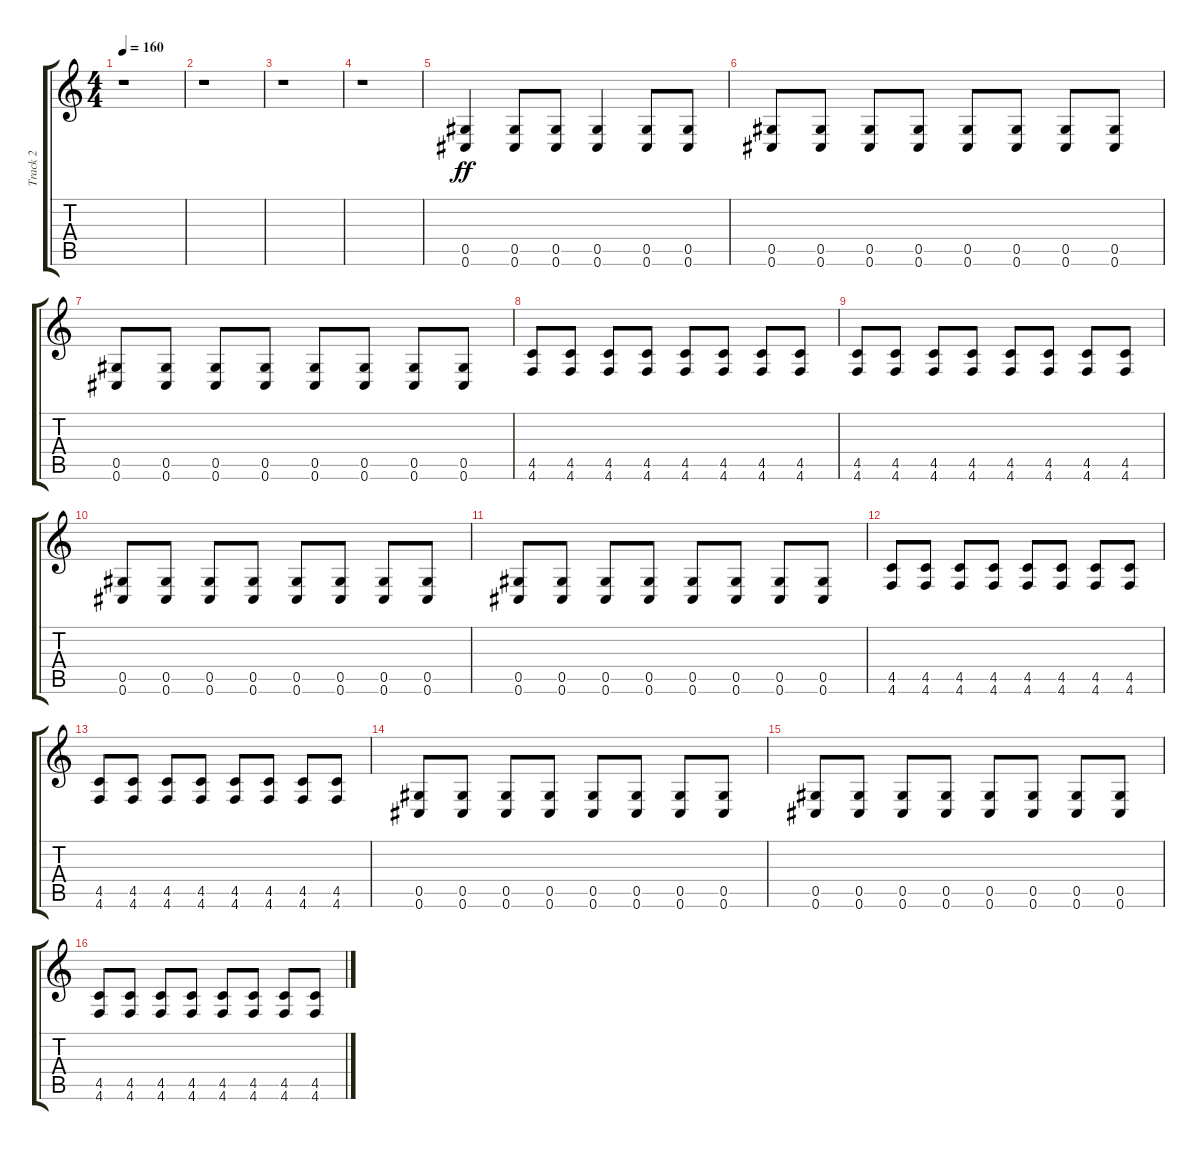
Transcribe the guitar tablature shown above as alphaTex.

\track ("Track 2" "Track 2") {instrument distortionguitar}
\staff {score tabs}
\tuning (Eb4 Bb3 Gb3 Db3 Ab2 Db2) {hide}
\ts (4 4)
\tempo 160
\clef g2
\ks c
r.1{dy ff} |
r.1 |
r.1 |
r.1 |
(0.5 0.6).4 (0.5 0.6).8 (0.5 0.6).8 (0.5 0.6).4 (0.5 0.6).8 (0.5 0.6).8 |
(0.5 0.6).8 (0.5 0.6).8 (0.5 0.6).8 (0.5 0.6).8 (0.5 0.6).8 (0.5 0.6).8 (0.5 0.6).8 (0.5 0.6).8 |
(0.5 0.6).8 (0.5 0.6).8 (0.5 0.6).8 (0.5 0.6).8 (0.5 0.6).8 (0.5 0.6).8 (0.5 0.6).8 (0.5 0.6).8 |
(4.5 4.6).8 (4.5 4.6).8 (4.5 4.6).8 (4.5 4.6).8 (4.5 4.6).8 (4.5 4.6).8 (4.5 4.6).8 (4.5 4.6).8 |
(4.5 4.6).8 (4.5 4.6).8 (4.5 4.6).8 (4.5 4.6).8 (4.5 4.6).8 (4.5 4.6).8 (4.5 4.6).8 (4.5 4.6).8 |
(0.5 0.6).8 (0.5 0.6).8 (0.5 0.6).8 (0.5 0.6).8 (0.5 0.6).8 (0.5 0.6).8 (0.5 0.6).8 (0.5 0.6).8 |
(0.5 0.6).8 (0.5 0.6).8 (0.5 0.6).8 (0.5 0.6).8 (0.5 0.6).8 (0.5 0.6).8 (0.5 0.6).8 (0.5 0.6).8 |
(4.5 4.6).8 (4.5 4.6).8 (4.5 4.6).8 (4.5 4.6).8 (4.5 4.6).8 (4.5 4.6).8 (4.5 4.6).8 (4.5 4.6).8 |
(4.5 4.6).8 (4.5 4.6).8 (4.5 4.6).8 (4.5 4.6).8 (4.5 4.6).8 (4.5 4.6).8 (4.5 4.6).8 (4.5 4.6).8 |
(0.5 0.6).8 (0.5 0.6).8 (0.5 0.6).8 (0.5 0.6).8 (0.5 0.6).8 (0.5 0.6).8 (0.5 0.6).8 (0.5 0.6).8 |
(0.5 0.6).8 (0.5 0.6).8 (0.5 0.6).8 (0.5 0.6).8 (0.5 0.6).8 (0.5 0.6).8 (0.5 0.6).8 (0.5 0.6).8 |
(4.5 4.6).8 (4.5 4.6).8 (4.5 4.6).8 (4.5 4.6).8 (4.5 4.6).8 (4.5 4.6).8 (4.5 4.6).8 (4.5 4.6).8
